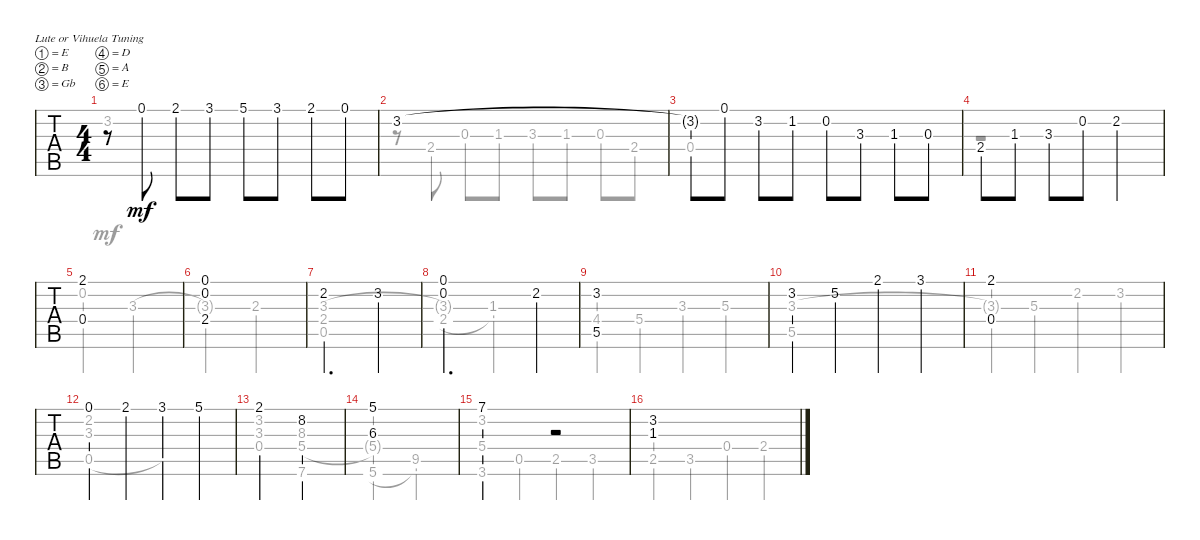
\bracketExtendMode groupsimilarinstruments
\singleTrackTrackNamePolicy hidden
\multiTrackTrackNamePolicy hidden
\firstSystemTrackNameOrientation horizontal
\otherSystemsTrackNameOrientation horizontal
\track ("Untitled" "Untitled") {instrument acousticguitarnylon}
\staff {tabs}
\tuning (E4 B3 Gb3 D3 A2 E2)
\voice
\ts (4 4)
\tempo (196 hide)
\clef g2
\scale
1.22068
\ks d
r.8{dy mf} 0.1.8 2.1.8 3.1.8 5.1.8 3.1.8 2.1.8 0.1.8 |
\scale
0.955864 3.2.1 |
\scale
0.955864 3.2{t}.8 0.1.8 3.2.8 1.2.8 0.2.8 3.3.8 1.3.8 0.3.8 |
\scale
0.955864 2.4.8 1.3.8 3.3.8 0.2.8 2.2.2 |
\scale
0.955864 (2.1 0.4).1 |
\scale
0.955864 (0.1 0.2 2.4).1 |
\scale
1.22068 2.2.2{d} 3.2.4 |
\scale
0.955864 (0.1 0.2).2{d} 2.2.4 |
\scale
0.955864 (3.2 5.5).1 |
\scale
0.955864 3.2.4 5.2.4 2.1.4 3.1.4 |
\scale
0.955864 (2.1 0.4).1 |
\scale
0.955864 0.1.4 2.1.4 3.1.4 5.1.4 |
\scale
1.22068 2.1.2 8.2.2 |
\scale
0.955864 (5.1 6.3).1 |
\scale
0.955864 7.1.2 r.2 |
\scale
0.955864 (3.2 1.3).1
\voice
\clef g2
\ottava regular
\simile none
\scale
1.22068
\ks d
3.2.1{dy mf} |
\scale
0.955864 r.8 2.4.8 0.3.8 1.3.8 3.3.8 1.3.8 0.3.8 2.4.8 |
\scale
0.955864 0.4.1 |
\scale
0.955864 r.1 |
\scale
0.955864 0.2.2 3.3.2 |
\scale
0.955864 3.3{t}.2 2.3.2 |
\scale
1.22068 (3.3 2.4 0.5).1 |
\scale
0.955864 (3.3{t} 2.4).2 (1.3 2.4{t}).2 |
\scale
0.955864 4.4.4 5.4.4 3.3.4 5.3.4 |
\scale
0.955864 (3.3 5.5).1 |
\scale
0.955864 3.3{t}.4 5.3.4 2.2.4 3.2.4 |
\scale
0.955864 (2.2 3.3 0.5).2 0.5{t}.2 |
\scale
1.22068 (3.2 3.3 0.4).2 (8.3 5.4 7.6).2 |
\scale
0.955864 (5.4{t} 5.6).2 (9.5 5.6{t}).2 |
\scale
0.955864 (3.2 5.4 3.6).4 0.5.4 2.5.4 3.5.4 |
\scale
0.955864 2.5.4 3.5.4 0.4.4 2.4.4
